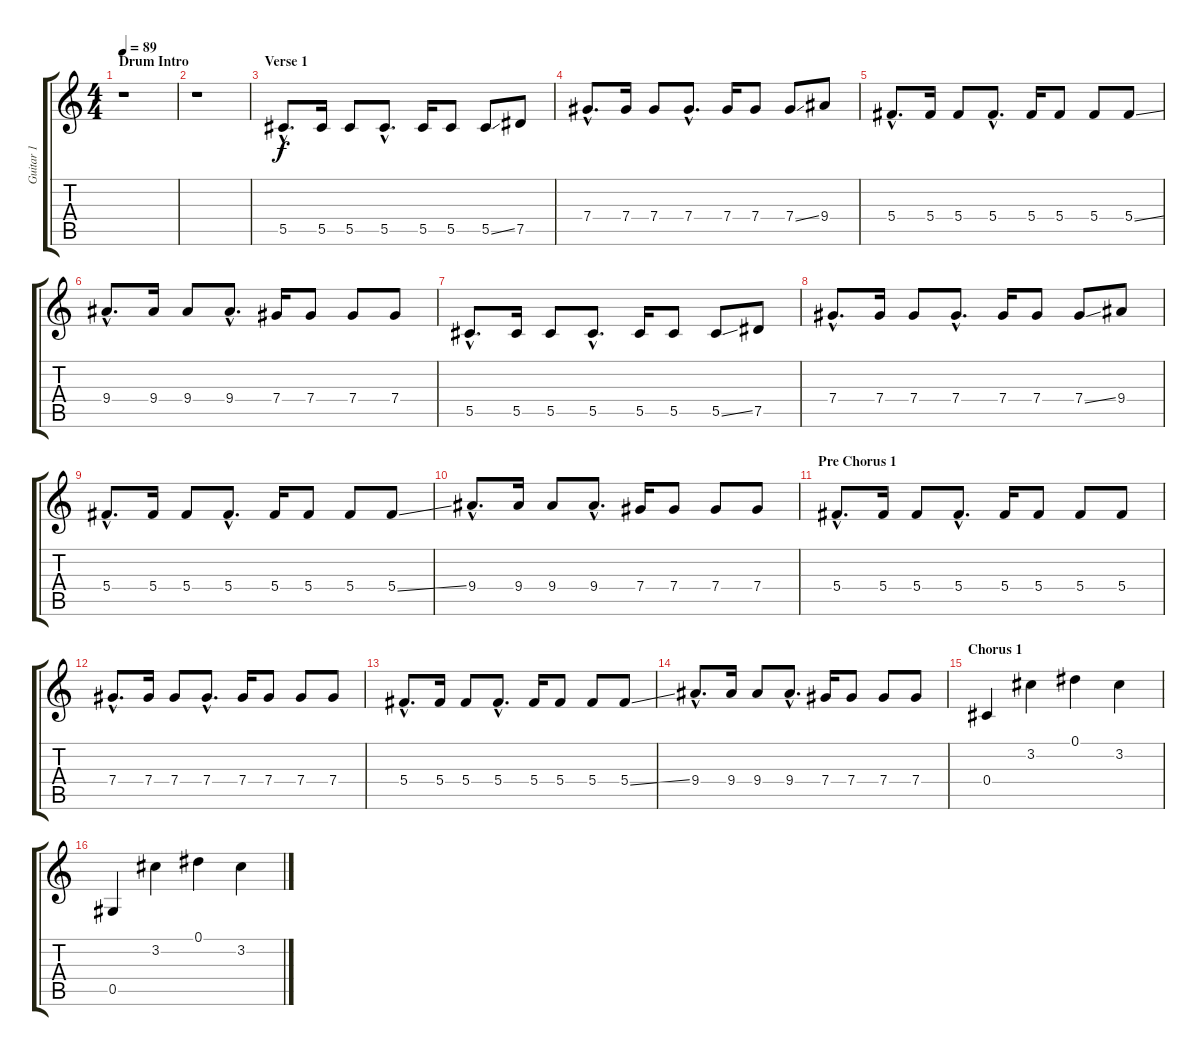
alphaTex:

\track ("Guitar 1" "Guitar 1") {instrument overdrivenguitar}
\staff {score tabs}
\tuning (Eb4 Bb3 Gb3 Db3 Ab2 Db2) {hide}
\ts (4 4)
\section ("" "Drum Intro")
\tempo 89
\clef g2
\ks c
r.1{dy f instrument overdrivenguitar} |
r.1 |
\section ("" "Verse 1")
5.5{hac}.8{d instrument electricguitarclean} 5.5.16 5.5.8 5.5{hac}.8{d} 5.5.16 5.5.8 5.5{ss}.8 7.5.8 |
7.4{hac}.8{d} 7.4.16 7.4.8 7.4{hac}.8{d} 7.4.16 7.4.8 7.4{ss}.8 9.4.8 |
5.4{hac}.8{d} 5.4.16 5.4.8 5.4{hac}.8{d} 5.4.16 5.4.8 5.4.8 5.4{ss}.8 |
9.4{hac}.8{d} 9.4.16 9.4.8 9.4{hac}.8{d} 7.4.16 7.4.8 7.4.8 7.4.8 |
5.5{hac}.8{d} 5.5.16 5.5.8 5.5{hac}.8{d} 5.5.16 5.5.8 5.5{ss}.8 7.5.8 |
7.4{hac}.8{d} 7.4.16 7.4.8 7.4{hac}.8{d} 7.4.16 7.4.8 7.4{ss}.8 9.4.8 |
5.4{hac}.8{d} 5.4.16 5.4.8 5.4{hac}.8{d} 5.4.16 5.4.8 5.4.8 5.4{ss}.8 |
9.4{hac}.8{d} 9.4.16 9.4.8 9.4{hac}.8{d} 7.4.16 7.4.8 7.4.8 7.4.8 |
\section ("" "Pre Chorus 1")
5.4{hac}.8{d} 5.4.16 5.4.8 5.4{hac}.8{d} 5.4.16 5.4.8 5.4.8 5.4.8 |
7.4{hac}.8{d} 7.4.16 7.4.8 7.4{hac}.8{d} 7.4.16 7.4.8 7.4.8 7.4.8 |
5.4{hac}.8{d} 5.4.16 5.4.8 5.4{hac}.8{d} 5.4.16 5.4.8 5.4.8 5.4{ss}.8 |
9.4{hac}.8{d} 9.4.16 9.4.8 9.4{hac}.8{d} 7.4.16 7.4.8 7.4.8 7.4.8 |
\section ("" "Chorus 1")
0.4.4{instrument overdrivenguitar} 3.2.4 0.1.4 3.2.4 |
0.5.4 3.2.4 0.1.4 3.2.4
